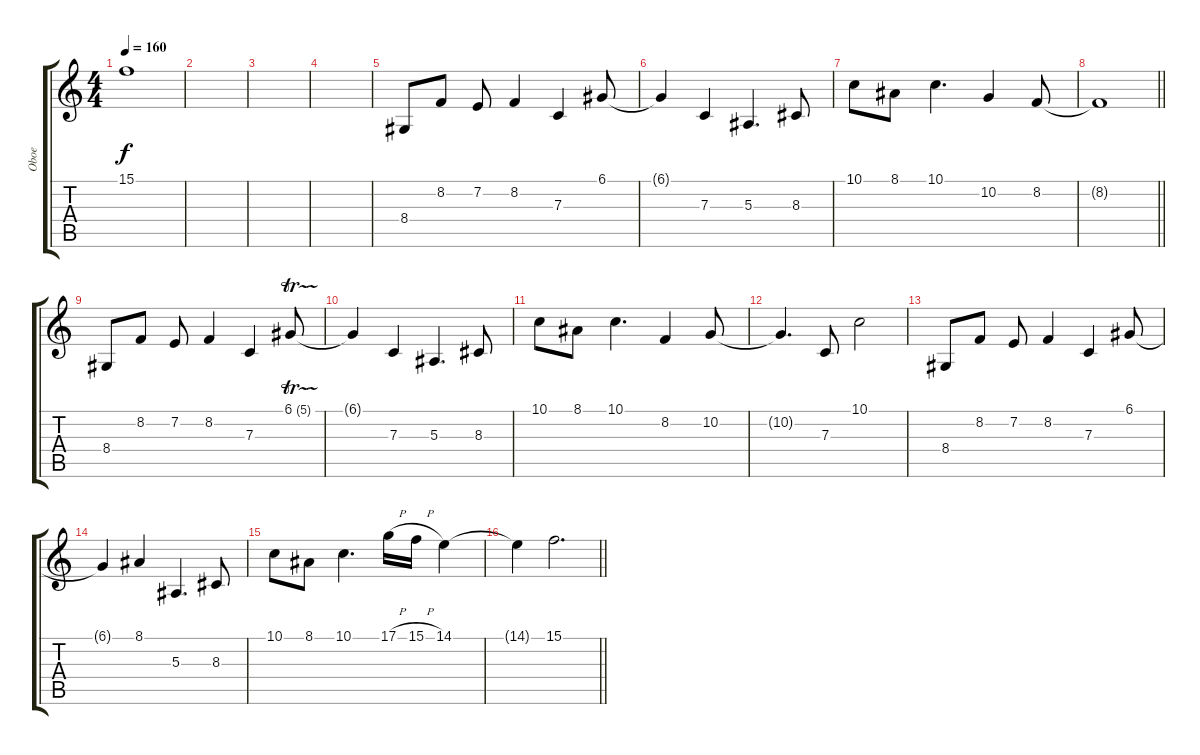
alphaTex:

\track ("Oboe" "Oboe") {instrument clarinet}
\staff {score tabs}
\tuning (D4 A3 F3 C3 G2 D2) {hide}
\ts (4 4)
\tempo 160
\clef g2
\ks c
15.1.1{dy f} |
|
|
|
8.4.8 8.2.8 7.2.8 8.2.4 7.3.4 6.1.8 |
6.1{t}.4 7.3.4 5.3.4{d} 8.3.8 |
10.1.8 8.1.8 10.1.4{d} 10.2.4 8.2.8 |
\barLineRight lightlight
8.2{t}.1 |
8.4.8 8.2.8 7.2.8 8.2.4 7.3.4 6.1{tr (5 32)}.8 |
6.1{t}.4 7.3.4 5.3.4{d} 8.3.8 |
10.1.8 8.1.8 10.1.4{d} 8.2.4 10.2.8 |
10.2{t}.4{d} 7.3.8 10.1.2 |
8.4.8 8.2.8 7.2.8 8.2.4 7.3.4 6.1.8 |
6.1{t}.4 8.1.4 5.3.4{d} 8.3.8 |
10.1.8 8.1.8 10.1.4{d} 17.1{h}.16 15.1{h}.16 14.1.4 |
\barLineRight lightlight
14.1{t}.4 15.1.2{d}
